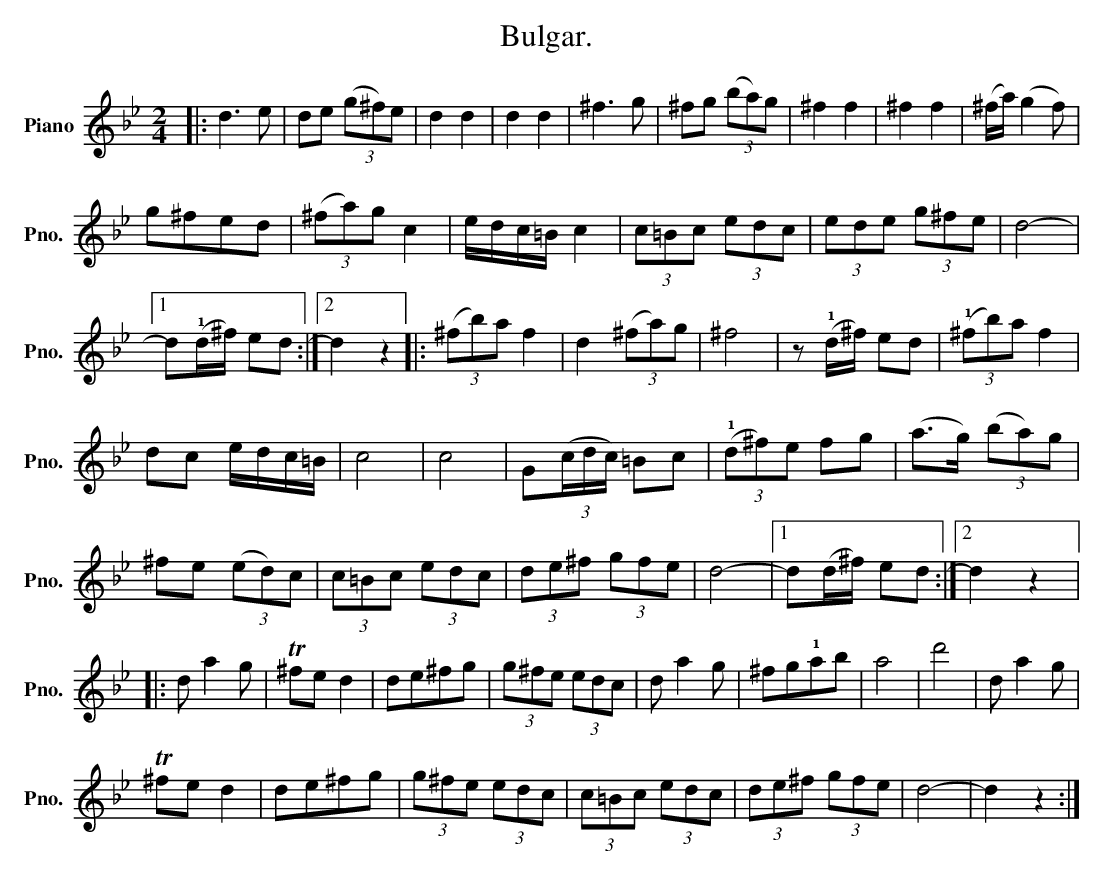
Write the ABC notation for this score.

X:1
T:Bulgar.
L:1/8
M:2/4
K:Gmin
V:1 treble nm="Piano" snm="Pno."
V:1
|: d3 e | de (3(g^f)e | d2 d2 | d2 d2 | ^f3 g | ^fg (3(ba)g | ^f2 f2 | ^f2 f2 | (^f/a/) (g2 f) |$ %9
 g^fed | (3(^fa)g c2 | e/d/c/=B/ c2 | (3c=Bc (3edc | (3ede (3g^fe | d4- |1$ d(!1!d/^f/) ed :|2 %16
 d2 z2 |: (3(^fb)a f2 | d2 (3(^fa)g | ^f4 | z (!1!d/^f/) ed | (3(!1!^fb)a f2 |$ dc e/d/c/=B/ | c4 | %24
 c4 | G(3(c/d/c/) =Bc | (3(!1!d^f)e fg | (a>g) (3(ba)g |$ ^fe (3(ed)c | (3c=Bc (3edc | %30
 (3de^f (3gfe | d4- |1 d(d/^f/) ed :|2 d2 z2 |:$ d a2 g | T^fe d2 | de^fg | (3g^fe (3edc | d a2 g | %39
 ^fg!1!ab | a4 | d'4 | d a2 g |$ T^fe d2 | de^fg | (3g^fe (3edc | (3c=Bc (3edc | (3de^f (3gfe | %48
 d4- | d2 z2 :| %50
